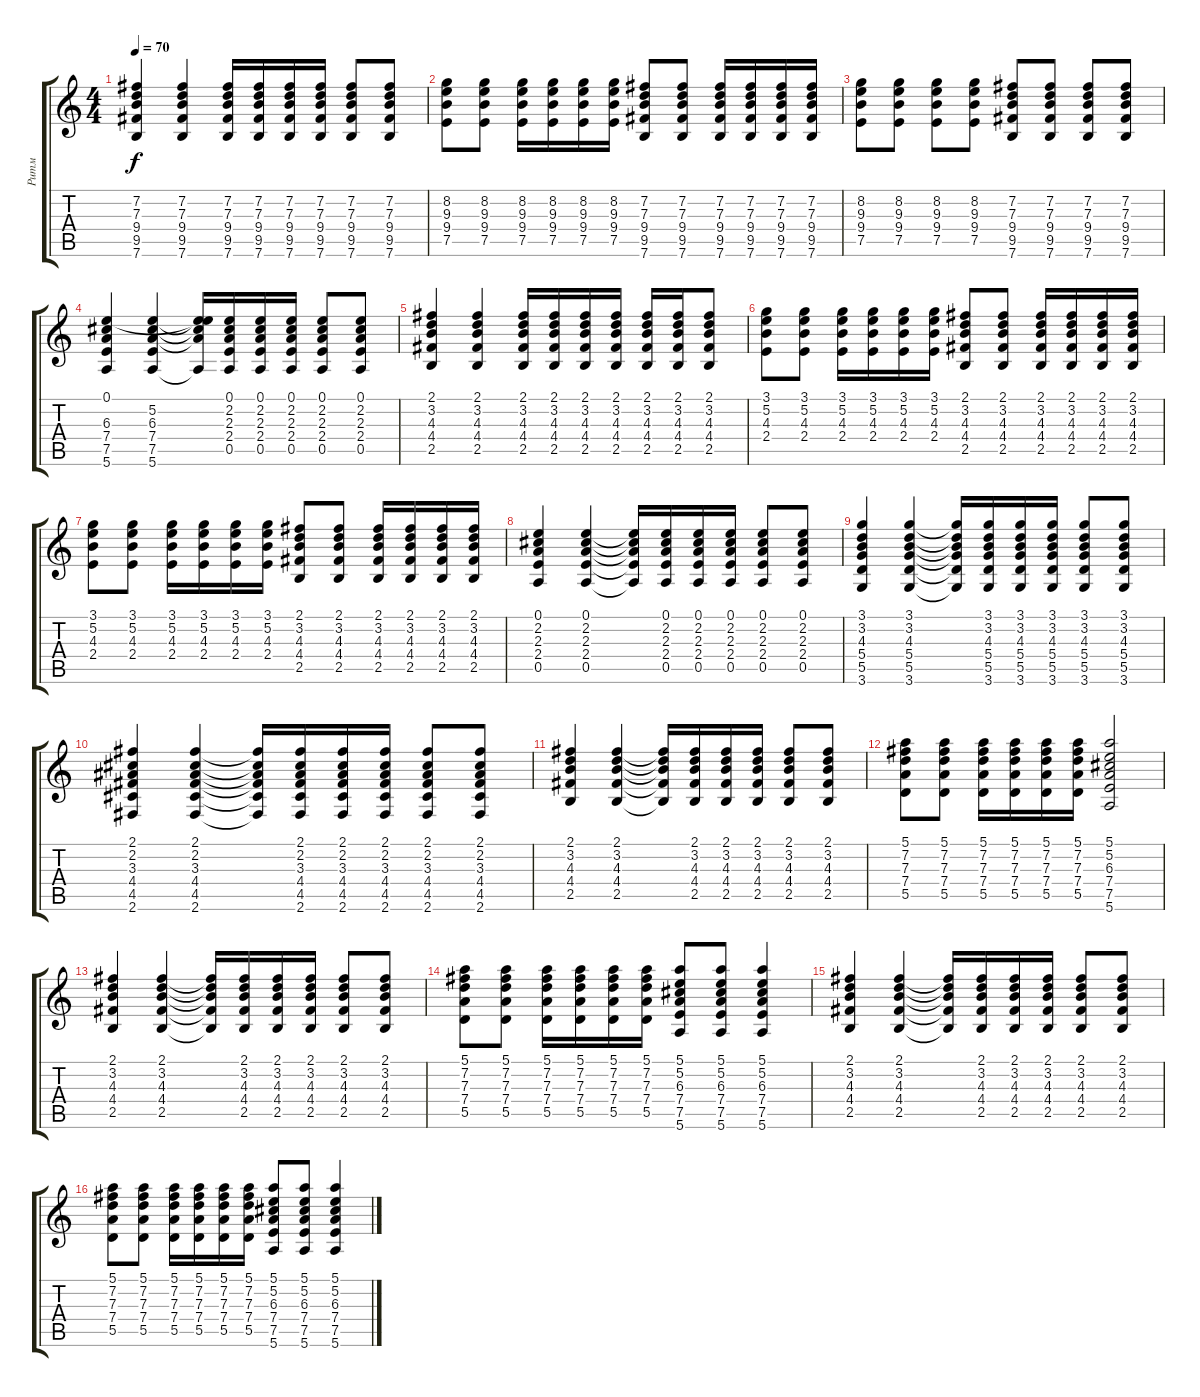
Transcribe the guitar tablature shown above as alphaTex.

\track ("Ритм" "Ритм") {instrument distortionguitar}
\staff {score tabs}
\tuning (E4 B3 G3 D3 A2 E2) {hide}
\ts (4 4)
\tempo 70
\clef g2
\ks c
(7.2 7.3 9.4 9.5 7.6).4{dy f} (7.2 7.3 9.4 9.5 7.6).4 (7.2 7.3 9.4 9.5 7.6).16 (7.2 7.3 9.4 9.5 7.6).16 (7.2 7.3 9.4 9.5 7.6).16 (7.2 7.3 9.4 9.5 7.6).16 (7.2 7.3 9.4 9.5 7.6).8 (7.2 7.3 9.4 9.5 7.6).8 |
(8.2 9.3 9.4 7.5).8 (8.2 9.3 9.4 7.5).8 (8.2 9.3 9.4 7.5).16 (8.2 9.3 9.4 7.5).16 (8.2 9.3 9.4 7.5).16 (8.2 9.3 9.4 7.5).16 (7.2 7.3 9.4 9.5 7.6).8 (7.2 7.3 9.4 9.5 7.6).8 (7.2 7.3 9.4 9.5 7.6).16 (7.2 7.3 9.4 9.5 7.6).16 (7.2 7.3 9.4 9.5 7.6).16 (7.2 7.3 9.4 9.5 7.6).16 |
(8.2 9.3 9.4 7.5).8 (8.2 9.3 9.4 7.5).8 (8.2 9.3 9.4 7.5).8 (8.2 9.3 9.4 7.5).8 (7.2 7.3 9.4 9.5 7.6).8 (7.2 7.3 9.4 9.5 7.6).8 (7.2 7.3 9.4 9.5 7.6).8 (7.2 7.3 9.4 9.5 7.6).8 |
(0.1 6.3 7.4 7.5 5.6).4 (5.2 6.3 7.4 7.5 5.6).4 (0.1{t} 5.2{t} 6.3{t} 7.4{t} 5.6{t}).16 (0.1 2.2 2.3 2.4 0.5).16 (0.1 2.2 2.3 2.4 0.5).16 (0.1 2.2 2.3 2.4 0.5).16 (0.1 2.2 2.3 2.4 0.5).8 (0.1 2.2 2.3 2.4 0.5).8 |
(2.1 3.2 4.3 4.4 2.5).4 (2.1 3.2 4.3 4.4 2.5).4 (2.1 3.2 4.3 4.4 2.5).16 (2.1 3.2 4.3 4.4 2.5).16 (2.1 3.2 4.3 4.4 2.5).16 (2.1 3.2 4.3 4.4 2.5).16 (2.1 3.2 4.3 4.4 2.5).16 (2.1 3.2 4.3 4.4 2.5).16 (2.1 3.2 4.3 4.4 2.5).8 |
(3.1 5.2 4.3 2.4).8 (3.1 5.2 4.3 2.4).8 (3.1 5.2 4.3 2.4).16 (3.1 5.2 4.3 2.4).16 (3.1 5.2 4.3 2.4).16 (3.1 5.2 4.3 2.4).16 (2.1 3.2 4.3 4.4 2.5).8 (2.1 3.2 4.3 4.4 2.5).8 (2.1 3.2 4.3 4.4 2.5).16 (2.1 3.2 4.3 4.4 2.5).16 (2.1 3.2 4.3 4.4 2.5).16 (2.1 3.2 4.3 4.4 2.5).16 |
(3.1 5.2 4.3 2.4).8 (3.1 5.2 4.3 2.4).8 (3.1 5.2 4.3 2.4).16 (3.1 5.2 4.3 2.4).16 (3.1 5.2 4.3 2.4).16 (3.1 5.2 4.3 2.4).16 (2.1 3.2 4.3 4.4 2.5).8 (2.1 3.2 4.3 4.4 2.5).8 (2.1 3.2 4.3 4.4 2.5).16 (2.1 3.2 4.3 4.4 2.5).16 (2.1 3.2 4.3 4.4 2.5).16 (2.1 3.2 4.3 4.4 2.5).16 |
(0.1 2.2 2.3 2.4 0.5).4 (0.1 2.2 2.3 2.4 0.5).4 (0.1{t} 2.2{t} 2.3{t} 2.4{t} 0.5{t}).16 (0.1 2.2 2.3 2.4 0.5).16 (0.1 2.2 2.3 2.4 0.5).16 (0.1 2.2 2.3 2.4 0.5).16 (0.1 2.2 2.3 2.4 0.5).8 (0.1 2.2 2.3 2.4 0.5).8 |
(3.1 3.2 4.3 5.4 5.5 3.6).4 (3.1 3.2 4.3 5.4 5.5 3.6).4 (3.1{t} 3.2{t} 4.3{t} 5.4{t} 5.5{t} 3.6{t}).16 (3.1 3.2 4.3 5.4 5.5 3.6).16 (3.1 3.2 4.3 5.4 5.5 3.6).16 (3.1 3.2 4.3 5.4 5.5 3.6).16 (3.1 3.2 4.3 5.4 5.5 3.6).8 (3.1 3.2 4.3 5.4 5.5 3.6).8 |
(2.1 2.2 3.3 4.4 4.5 2.6).4 (2.1 2.2 3.3 4.4 4.5 2.6).4 (2.1{t} 2.2{t} 3.3{t} 4.4{t} 4.5{t} 2.6{t}).16 (2.1 2.2 3.3 4.4 4.5 2.6).16 (2.1 2.2 3.3 4.4 4.5 2.6).16 (2.1 2.2 3.3 4.4 4.5 2.6).16 (2.1 2.2 3.3 4.4 4.5 2.6).8 (2.1 2.2 3.3 4.4 4.5 2.6).8 |
(2.1 3.2 4.3 4.4 2.5).4 (2.1 3.2 4.3 4.4 2.5).4 (2.1{t} 3.2{t} 4.3{t} 4.4{t} 2.5{t}).16 (2.1 3.2 4.3 4.4 2.5).16 (2.1 3.2 4.3 4.4 2.5).16 (2.1 3.2 4.3 4.4 2.5).16 (2.1 3.2 4.3 4.4 2.5).8 (2.1 3.2 4.3 4.4 2.5).8 |
(5.1 7.2 7.3 7.4 5.5).8 (5.1 7.2 7.3 7.4 5.5).8 (5.1 7.2 7.3 7.4 5.5).16 (5.1 7.2 7.3 7.4 5.5).16 (5.1 7.2 7.3 7.4 5.5).16 (5.1 7.2 7.3 7.4 5.5).16 (5.1 5.2 6.3 7.4 7.5 5.6).2 |
(2.1 3.2 4.3 4.4 2.5).4 (2.1 3.2 4.3 4.4 2.5).4 (2.1{t} 3.2{t} 4.3{t} 4.4{t} 2.5{t}).16 (2.1 3.2 4.3 4.4 2.5).16 (2.1 3.2 4.3 4.4 2.5).16 (2.1 3.2 4.3 4.4 2.5).16 (2.1 3.2 4.3 4.4 2.5).8 (2.1 3.2 4.3 4.4 2.5).8 |
(5.1 7.2 7.3 7.4 5.5).8 (5.1 7.2 7.3 7.4 5.5).8 (5.1 7.2 7.3 7.4 5.5).16 (5.1 7.2 7.3 7.4 5.5).16 (5.1 7.2 7.3 7.4 5.5).16 (5.1 7.2 7.3 7.4 5.5).16 (5.1 5.2 6.3 7.4 7.5 5.6).8 (5.1 5.2 6.3 7.4 7.5 5.6).8 (5.1 5.2 6.3 7.4 7.5 5.6).4 |
(2.1 3.2 4.3 4.4 2.5).4 (2.1 3.2 4.3 4.4 2.5).4 (2.1{t} 3.2{t} 4.3{t} 4.4{t} 2.5{t}).16 (2.1 3.2 4.3 4.4 2.5).16 (2.1 3.2 4.3 4.4 2.5).16 (2.1 3.2 4.3 4.4 2.5).16 (2.1 3.2 4.3 4.4 2.5).8 (2.1 3.2 4.3 4.4 2.5).8 |
(5.1 7.2 7.3 7.4 5.5).8 (5.1 7.2 7.3 7.4 5.5).8 (5.1 7.2 7.3 7.4 5.5).16 (5.1 7.2 7.3 7.4 5.5).16 (5.1 7.2 7.3 7.4 5.5).16 (5.1 7.2 7.3 7.4 5.5).16 (5.1 5.2 6.3 7.4 7.5 5.6).8 (5.1 5.2 6.3 7.4 7.5 5.6).8 (5.1 5.2 6.3 7.4 7.5 5.6).4
